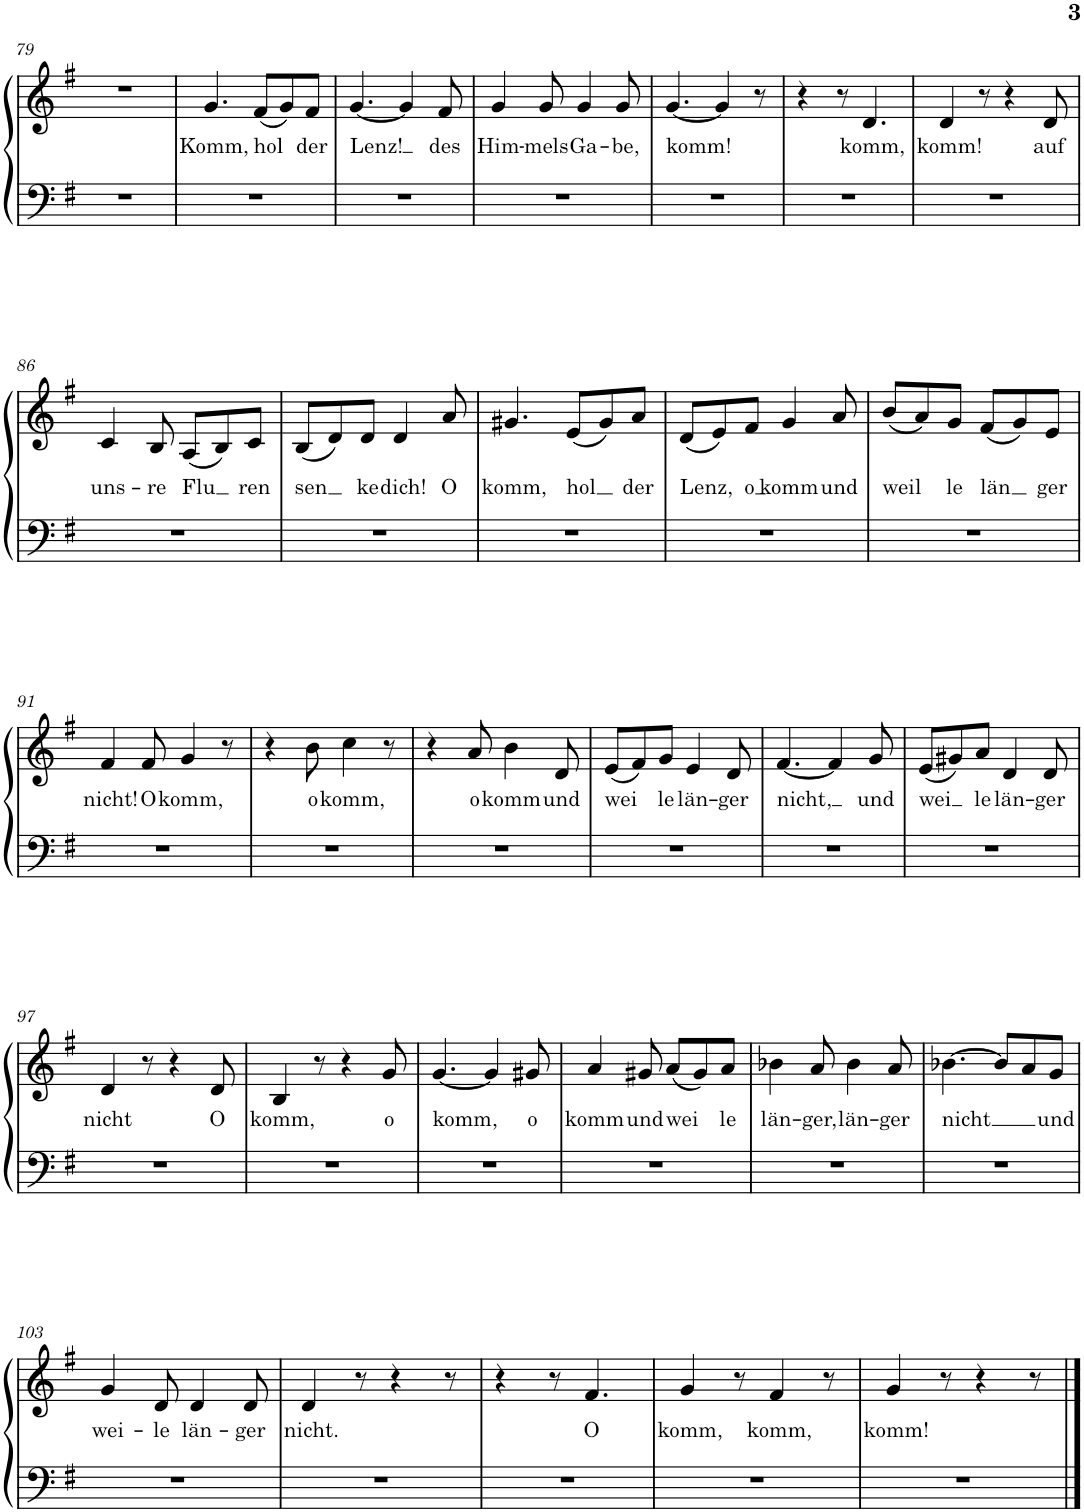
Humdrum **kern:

**kern	**kern	**text
*part1	*part1	*part1
*staff2	*staff1	*staff1
*I"Piano	*	*
*I'Pno.	*	*
!!LO:PB:g=z
*clefF4	*clefG2	*
*k[f#]	*k[f#]	*
*M6/8	*M6/8	*
=79	=79	=79
2.r	2.r	.
=80	=80	=80
!	!	!LO:LY:b
2.r	4.g/	Komm,
!	!	!LO:LY:b
.	(8f#/L	hol
.	8g/)	.
!	!	!LO:LY:b
.	8f#/J	der
=81	=81	=81
!	!	!LO:LY:b
2.r	[4.g/	Lenz!
.	4g/]	.
!	!	!LO:LY:b
.	8f#/	des
=82	=82	=82
!	!	!LO:LY:b
2.r	4g/	Him-
!	!	!LO:LY:b
.	8g/	-mels
!	!	!LO:LY:b
.	4g/	Ga-
!	!	!LO:LY:b
.	8g/	-be,
=83	=83	=83
!	!	!LO:LY:b
2.r	[4.g/	komm!
.	4g/]	.
.	8r	.
=84	=84	=84
2.r	4r	.
.	8r	.
!	!	!LO:LY:b
.	4.d/	komm,
=85	=85	=85
!	!	!LO:LY:b
2.r	4d/	komm!
.	8r	.
.	4r	.
!	!	!LO:LY:b
.	8d/	auf
!!LO:LB:g=z
=86	=86	=86
!	!	!LO:LY:b
2.r	4c/	uns-
!	!	!LO:LY:b
.	8B/	-re
!	!	!LO:LY:b
.	(8A/L	Flu
.	8B/)	.
!	!	!LO:LY:b
.	8c/J	ren
=87	=87	=87
!	!	!LO:LY:b
2.r	(8B/L	sen
.	8d/)	.
!	!	!LO:LY:b
.	8d/J	ke
!	!	!LO:LY:b
.	4d/	dich!
!	!	!LO:LY:b
.	8a/	O
=88	=88	=88
!	!	!LO:LY:b
2.r	4.g#X/	komm,
!	!	!LO:LY:b
.	(8e/L	hol
.	8g#/)	.
!	!	!LO:LY:b
.	8a/J	der
=89	=89	=89
!	!	!LO:LY:b
2.r	(8d/L	Lenz,
.	8e/)	.
!	!	!LO:LY:b
.	8f#/J	o
!	!	!LO:LY:b
.	4g/	komm
!	!	!LO:LY:b
.	8a/	und
=90	=90	=90
!	!	!LO:LY:b
2.r	(8b/L	weil
.	8a/)	.
!	!	!LO:LY:b
.	8g/J	le
!	!	!LO:LY:b
.	(8f#/L	län
.	8g/)	.
!	!	!LO:LY:b
.	8e/J	ger
!!LO:LB:g=z
=91	=91	=91
!	!	!LO:LY:b
2.r	4f#/	nicht!
!	!	!LO:LY:b
.	8f#/	O
!	!	!LO:LY:b
.	4g/	komm,
.	8r	.
=92	=92	=92
2.r	4r	.
!	!	!LO:LY:b
.	8b\	o
!	!	!LO:LY:b
.	4cc\	komm,
.	8r	.
=93	=93	=93
2.r	4r	.
!	!	!LO:LY:b
.	8a/	o
!	!	!LO:LY:b
.	4b\	komm
!	!	!LO:LY:b
.	8d/	und
=94	=94	=94
!	!	!LO:LY:b
2.r	(8e/L	wei
.	8f#/)	.
!	!	!LO:LY:b
.	8g/J	le
!	!	!LO:LY:b
.	4e/	län-
!	!	!LO:LY:b
.	8d/	-ger
=95	=95	=95
!	!	!LO:LY:b
2.r	[4.f#/	nicht,
.	4f#/]	.
!	!	!LO:LY:b
.	8g/	und
=96	=96	=96
!	!	!LO:LY:b
2.r	(8e/L	wei
.	8g#X/)	.
!	!	!LO:LY:b
.	8a/J	le
!	!	!LO:LY:b
.	4d/	län-
!	!	!LO:LY:b
.	8d/	-ger
!!LO:LB:g=z
=97	=97	=97
!	!	!LO:LY:b
2.r	4d/	nicht
.	8r	.
.	4r	.
!	!	!LO:LY:b
.	8d/	O
=98	=98	=98
!	!	!LO:LY:b
2.r	4B/	komm,
.	8r	.
.	4r	.
!	!	!LO:LY:b
.	8g/	o
=99	=99	=99
!	!	!LO:LY:b
2.r	[4.g/	komm,
.	4g/]	.
!	!	!LO:LY:b
.	8g#X/	o
=100	=100	=100
!	!	!LO:LY:b
2.r	4a/	komm
!	!	!LO:LY:b
.	8g#X/	und
!	!	!LO:LY:b
.	(8a/L	wei
.	8g#/)	.
!	!	!LO:LY:b
.	8a/J	le
=101	=101	=101
!	!	!LO:LY:b
2.r	4b-X\	län-
!	!	!LO:LY:b
.	8a/	-ger,
!	!	!LO:LY:b
.	4b-\	län-
!	!	!LO:LY:b
.	8a/	-ger
=102	=102	=102
!	!	!LO:LY:b
2.r	[4.b-X\	nicht
.	8b-/L]	.
.	8a/	.
!	!	!LO:LY:b
.	8g/J	und
!!LO:LB:g=z
=103	=103	=103
!	!	!LO:LY:b
2.r	4g/	wei-
!	!	!LO:LY:b
.	8d/	-le
!	!	!LO:LY:b
.	4d/	län-
!	!	!LO:LY:b
.	8d/	-ger
=104	=104	=104
!	!	!LO:LY:b
2.r	4d/	nicht.
.	8r	.
.	4r	.
.	8r	.
=105	=105	=105
2.r	4r	.
.	8r	.
!	!	!LO:LY:b
.	4.f#/	O
=106	=106	=106
!	!	!LO:LY:b
2.r	4g/	komm,
.	8r	.
!	!	!LO:LY:b
.	4f#/	komm,
.	8r	.
=107	=107	=107
!	!	!LO:LY:b
2.r	4g/	komm!
.	8r	.
.	4r	.
.	8r	.
==	==	==
*-	*-	*-
